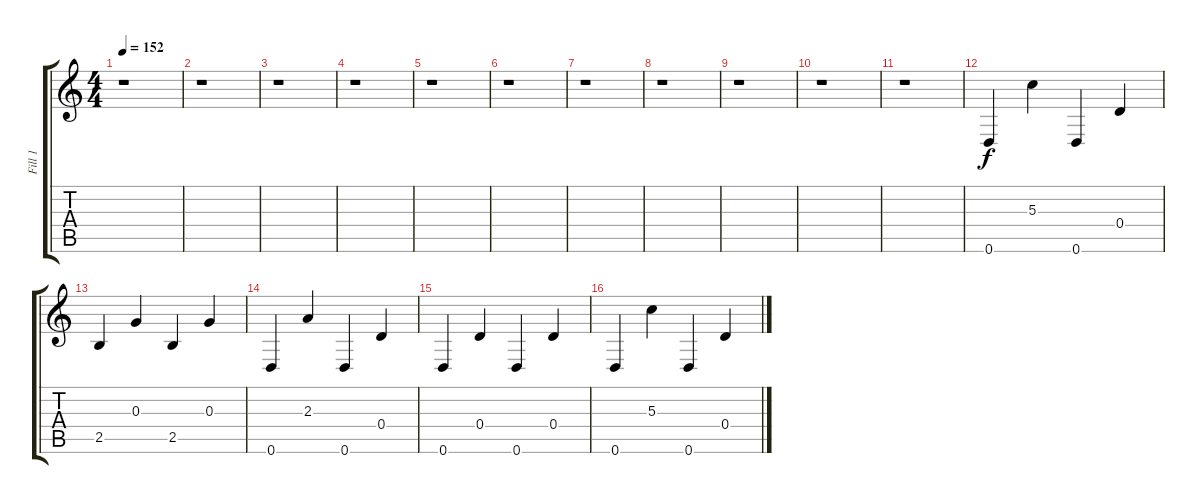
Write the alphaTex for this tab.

\track ("Fill 1" "Fill 1") {instrument overdrivenguitar}
\staff {score tabs}
\tuning (D4 B3 G3 D3 A2 D2) {hide}
\ts (4 4)
\tempo 152
\clef g2
\ks c
r.1{dy f} |
r.1 |
r.1 |
r.1 |
r.1 |
r.1 |
r.1 |
r.1 |
r.1 |
r.1 |
r.1 |
0.6.4 5.3.4 0.6.4 0.4.4 |
2.5.4 0.3.4 2.5.4 0.3.4 |
0.6.4 2.3.4 0.6.4 0.4.4 |
0.6.4 0.4.4 0.6.4 0.4.4 |
0.6.4 5.3.4 0.6.4 0.4.4
